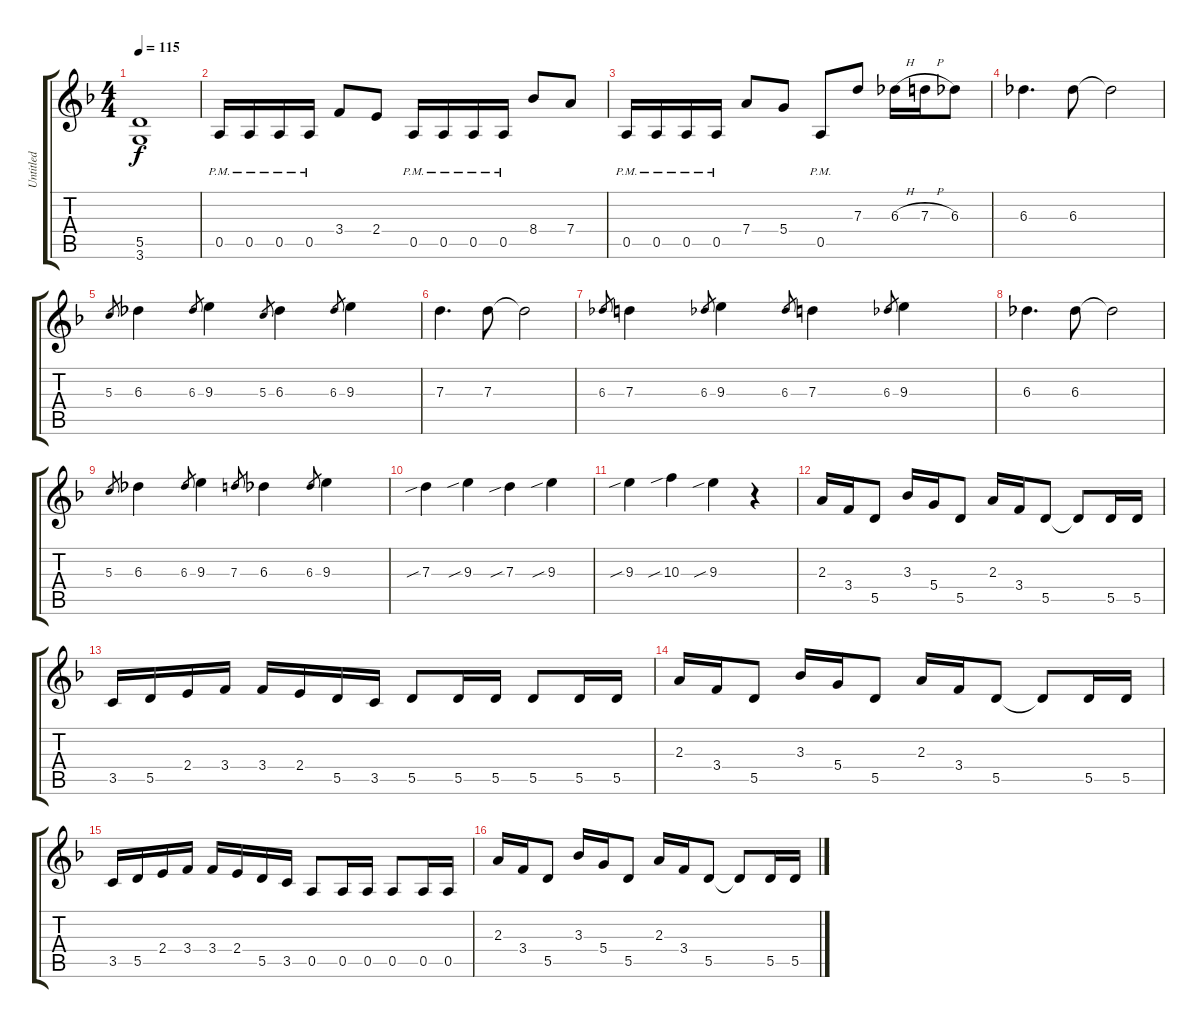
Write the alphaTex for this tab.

\track ("Untitled" "Untitled") {instrument distortionguitar}
\staff {score tabs}
\tuning (E4 B3 G3 D3 A2 E2) {hide}
\ts (4 4)
\tempo 115
\clef g2
\ks f
(5.5{t} 3.6{t}).1{dy f} |
0.5{pm}.16 0.5{pm}.16 0.5{pm}.16 0.5{pm}.16 3.4.8 2.4.8 0.5{pm}.16 0.5{pm}.16 0.5{pm}.16 0.5{pm}.16 8.4.8 7.4.8 |
0.5{pm}.16 0.5{pm}.16 0.5{pm}.16 0.5{pm}.16 7.4.8 5.4.8 0.5{pm}.8 7.3.8 6.3{h}.16 7.3{h}.16 6.3.8 |
6.3.4{d} 6.3.8 6.3{t}.2 |
5.3.8{gr} 6.3.4 6.3.8{gr} 9.3.4 5.3.8{gr} 6.3.4 6.3.8{gr} 9.3.4 |
7.3.4{d} 7.3.8 7.3{t}.2 |
6.3.8{gr} 7.3.4 6.3.8{gr} 9.3.4 6.3.8{gr} 7.3.4 6.3.8{gr} 9.3.4 |
6.3.4{d} 6.3.8 6.3{t}.2 |
5.3.8{gr} 6.3.4 6.3.8{gr} 9.3.4 7.3.8{gr} 6.3.4 6.3.8{gr} 9.3.4 |
7.3{sib}.4 9.3{sib}.4 7.3{sib}.4 9.3{sib}.4 |
9.3{sib}.4 10.3{sib}.4 9.3{sib}.4 r.4 |
2.3.16 3.4.16 5.5.8 3.3.16 5.4.16 5.5.8 2.3.16 3.4.16 5.5.8 5.5{t}.8 5.5.16 5.5.16 |
3.5.16 5.5.16 2.4.16 3.4.16 3.4.16 2.4.16 5.5.16 3.5.16 5.5.8 5.5.16 5.5.16 5.5.8 5.5.16 5.5.16 |
2.3.16 3.4.16 5.5.8 3.3.16 5.4.16 5.5.8 2.3.16 3.4.16 5.5.8 5.5{t}.8 5.5.16 5.5.16 |
3.5.16 5.5.16 2.4.16 3.4.16 3.4.16 2.4.16 5.5.16 3.5.16 0.5.8 0.5.16 0.5.16 0.5.8 0.5.16 0.5.16 |
2.3.16 3.4.16 5.5.8 3.3.16 5.4.16 5.5.8 2.3.16 3.4.16 5.5.8 5.5{t}.8 5.5.16 5.5.16
